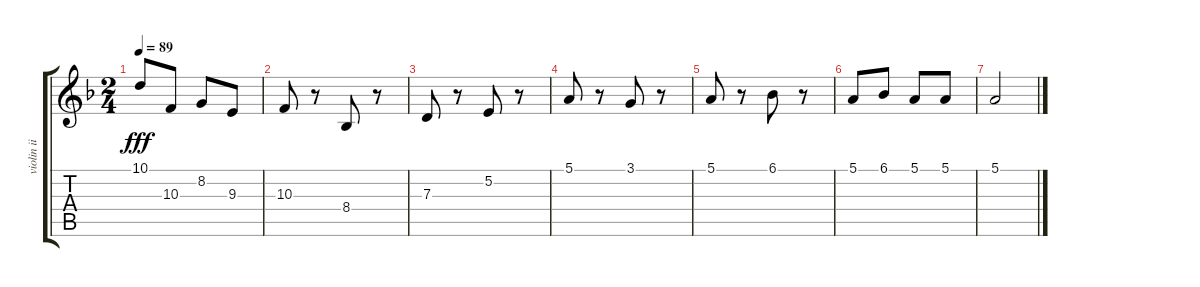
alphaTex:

\track ("violin ii" "violin ii") {instrument stringensemble1}
\staff {score tabs}
\tuning (E4 B3 G3 D3 A2 E2) {hide}
\ts (2 4)
\tempo 89
\clef g2
\ks dminor
10.1.8{dy fff} 10.3.8 8.2.8 9.3.8 |
10.3.8 r.8 8.4.8 r.8 |
7.3.8 r.8 5.2.8 r.8 |
5.1.8 r.8 3.1.8 r.8 |
5.1.8 r.8 6.1.8 r.8 |
5.1.8 6.1.8 5.1.8 5.1.8 |
5.1.2
